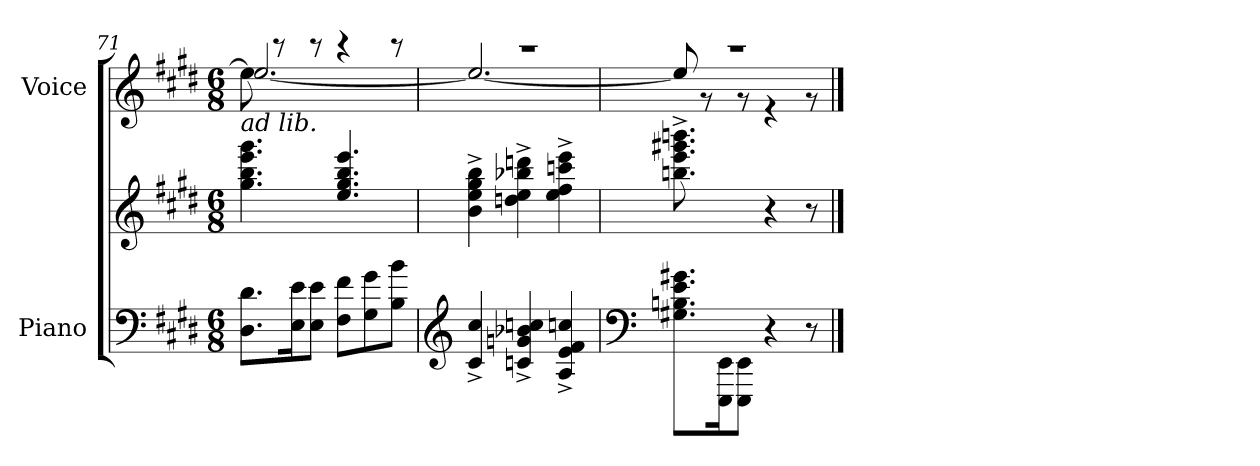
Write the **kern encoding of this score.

**kern	**kern	**kern
*part2	*part2	*part1
*staff3	*staff2	*staff1
*I"Piano	*	*I"Voice
*I'Pno	*	*
*clefF4	*clefG2	*clefG2
*k[f#c#g#d#]	*k[f#c#g#d#]	*k[f#c#g#d#]
*M6/8	*M6/8	*M6/8
=71	=71	=71
*	*	*^
!	!	!LO:TX:b:i:t=ad lib.	!
8.D#\ 8.d#\L	4.gg#\ 4.bb\ 4.eee\ 4.ggg#\	8ee\]	[2.ee!/
.	.	8r	.
16E\ 16e\K	.	.	.
8E\ 8e\J	.	8r	.
8F#\ 8f#\L	4.ee/ 4.gg#/ 4.bb/ 4.eee/	4r	.
8G#\ 8g#\	.	.	.
8B\ 8b\J	.	8r	.
=72	=72	=72	=72
*clefG2	*	*	*
4c#/^> 4cc#/^>	4b\^ 4ee\^ 4gg#\^ 4bb\^	2.r	2.ee!/_
4cn/^> 4gn/^> 4b-X/^> 4ccn/^>	4ddn\^> 4ee\^> 4bb-X\^> 4dddn\^>	.	.
4A/^> 4e/^> 4f#/^> 4ccn/^>	4ee\^> 4ff#\^> 4cccn\^> 4eee\^>	.	.
=73	=73	=73	=73
*clefF4	*	*	*
*^	*	*	*
8.ryy	8.G#X\ 8.Bn\ 8.e\ 8.g#X\L	8.bbn\^> 8.eee\^> 8.ggg#X\^> 8.bbbn\^>L	2.r	8ee!/]
.	.	.	.	8r
16E^>/K	16EEE\ 16EE\K	8.ryy	.	.
8E^>/J	8EEE\ 8EE\J	.	.	8r
4.ryy	4r	4r	.	4r
.	8r	8r	.	8r
*v	*v	*	*v	*v
==	==	==
*-	*-	*-
